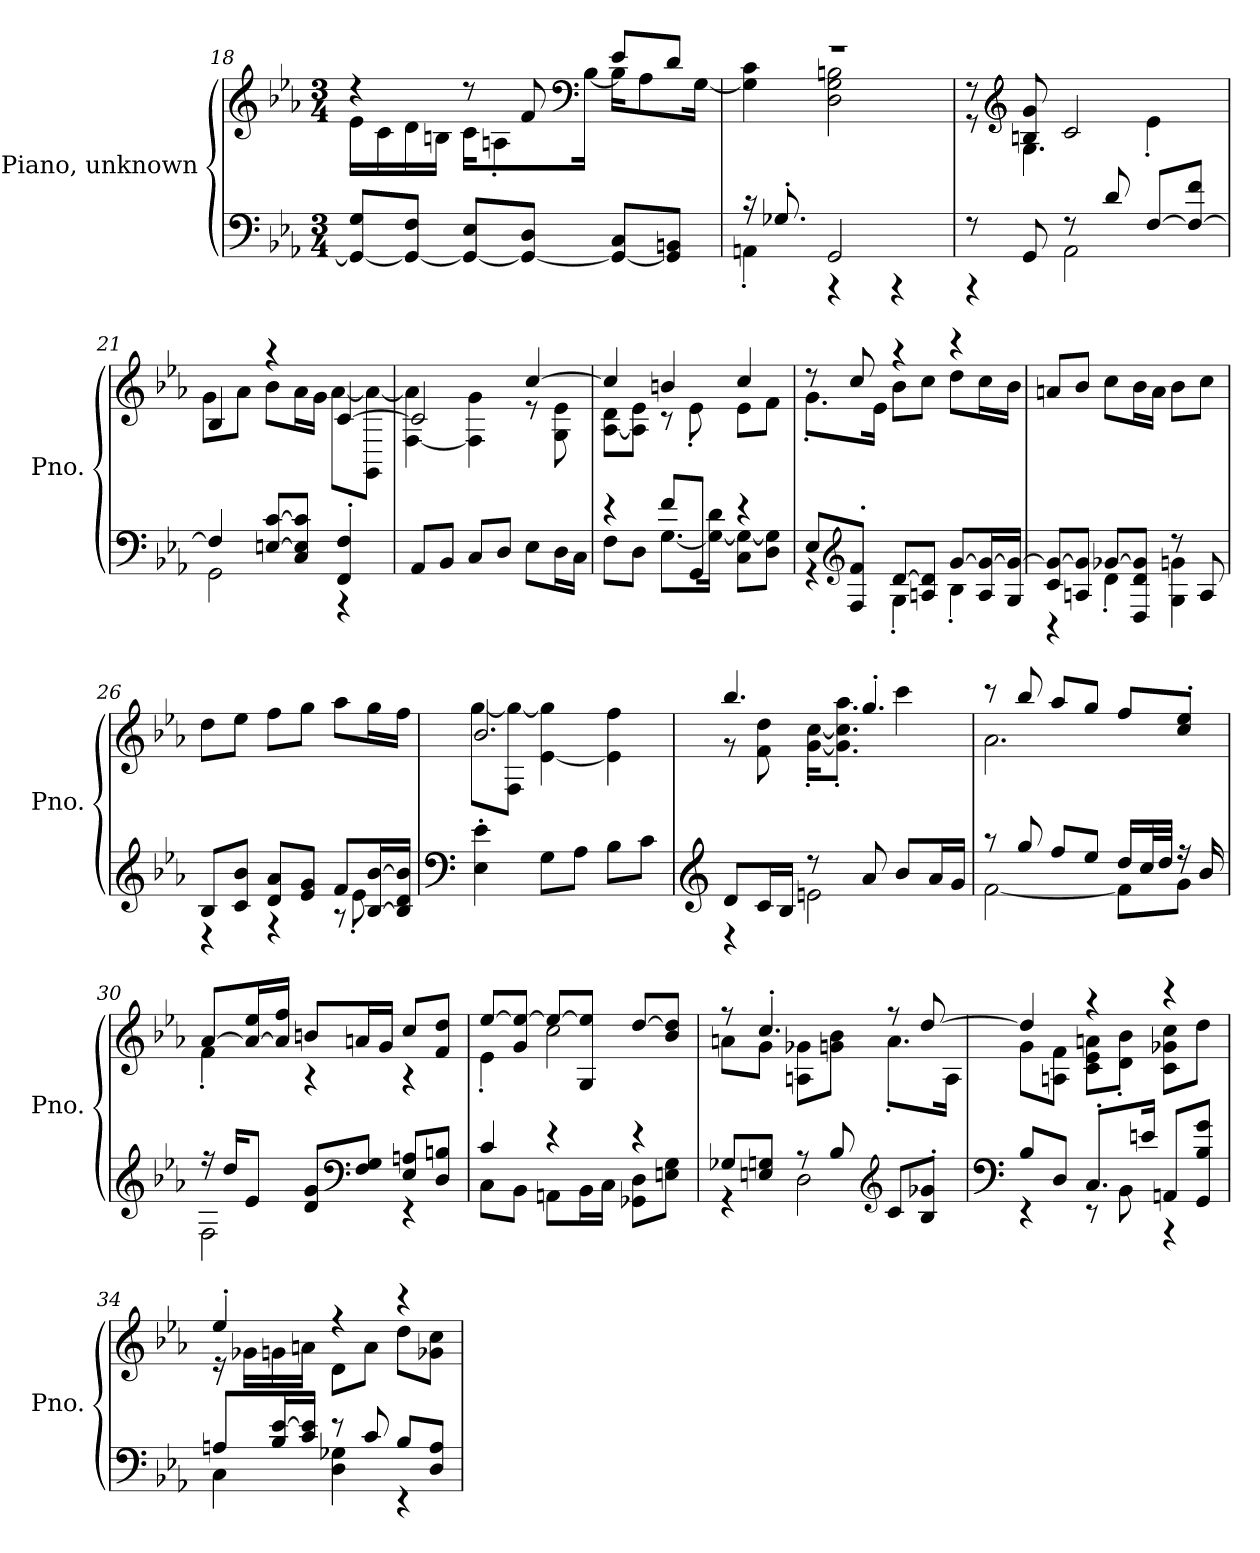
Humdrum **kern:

**kern	**kern
*part1	*part1
*staff2	*staff1
*I"Piano, unknown	*
*I'Pno.	*
!!LO:LB:g=z
*clefF4	*clefG2
*k[b-e-a-]	*k[b-e-a-]
*M3/4	*M3/4
=18	=18
*	*^
8GG/_ 8G/L	4r	16e-\LL
.	.	16c\
8GG/_ 8F/J	.	16d\
.	.	16Bn\JJ
8GG/_ 8E-/L	8r	16c\KL
.	.	8An'\
8GG/_ 8D/J	8f/	.
*	*clefF4	*
.	.	[16B\Jk
8GG/_ 8C/L	8e-/L	16B\KL]
.	.	8A\
8GG/] 8BBn/J	8d/J	.
.	.	[16G\Jk
=19	=19	=19
*^	*	*
16r	4AAn'\	2.r	4G\] 4c\
8.G-X'/	.	.	.
2GG/	4r	.	2D\ 2G\ 2Bn\
.	4r	.	.
=20	=20	=20	=20
8r	4r	8r	8r
*	*	*clefG2	*
8GG/	.	8Bn/ 8g/	4.G\
8r	2AA-\	2c/	.
8d/	.	.	.
[8F/L	.	.	4e-'\
8F/_ 8f/J	.	.	.
=21	=21	=21	=21
4F/]	2GG\	4B-/	8g\L
.	.	.	8a-\J
[8En/ [8c/L	.	4r	8b-\L
8C/ 8E/] 8c/]J	.	.	16a-\L
.	.	.	16g\JJ
4FF/' 4F/'	4r	[4c/	[8a-\L
.	.	.	8GG\ 8a-\_J
*v	*v	*	*
!!LO:PB:g=z	!!
=22	=22	=22
8AA-/L	2c/]	[4F\ 4a-\]
8BB-/J	.	.
8C/L	.	4F\] 4g\
8D/J	.	.
8E-\L	[4cc/	8r
16D\L	.	8G\ 8e-\
16C\JJ	.	.
=23	=23	=23
*^	*	*
4r	8F\L	4cc/]	[8A-\ 8d\L
.	8D\J	.	8A-\] 8e-\J
8f/L	[8.G\L	4bn/	8r
8GG/J	.	.	8e-'\
.	16G\_ 16d\Jk	.	.
4r	8C\ 8G\_L	4cc/	8e-\L
.	8D\ 8G\]J	.	8f\J
=24	=24	=24	=24
8E-/L	4r	8r	8.g'\L
*clefG2	*	*	*
8F/' 8f/'J	.	8cc/	.
.	.	.	16e-\Jk
[8d/L	4G'\	4r	8b-\L
8An/ 8d/]J	.	.	8cc\J
[8g/L	4B-'\	4r	8dd\L
16A/ 16g/_L	.	.	16cc\L
16G/ 16g/_JJ	.	.	16b-\JJ
*	*	*v	*v
=25	=25	=25
8c/ 8g/_L	4r	8an/L
8An/ 8g/]J	.	8b-/J
[8g-X/L	4d'\	8cc\L
8D/ 8d/ 8g-/]J	.	16b-\L
.	.	16a\JJ
8r	4G\ 4gn\	8b-\L
8A/	.	8cc\J
!!LO:LB:g=z
=26	=26	=26
8B-/L	4r	8dd\L
8c/ 8b-/J	.	8ee-\J
8d/ 8a-/L	4r	8ff\L
8e-/ 8g/J	.	8gg\J
8f/L	8r	8aa-\L
[16B-/ [16b-/L	8e-'\	16gg\L
16B-/] 16d/ 16b-/]JJ	.	16ff\JJ
*v	*v	*
=27	=27
*clefF4	*
*	*^
4E-\' 4e-\'	2.b-/	[8gg\L
.	.	8F\ 8gg\_J
8G\L	.	[4e-\ 4gg\]
8A-\J	.	.
8B-\L	.	4e-\] 4ff\
8c\J	.	.
=28	=28	=28
*clefG2	*	*
*^	*	*
8d/L	4r	4.bb-/	8r
16c/L	.	.	8f\ 8dd\
16B-/JJ	.	.	.
8r	2en\	.	[16g\' [16cc\'KL
.	.	.	8.g\]' 8.cc\]' 8.aa-\'J
8a-/	.	4.gg'/	.
8b-/L	.	.	4ccc\
16a-/L	.	.	.
16g/JJ	.	.	.
!!LO:LB:g=z	!!
=29	=29	=29	=29
8r	[2f\	8r	2.a-\
8gg/	.	8bb-/	.
8ff/L	.	8aa-/L	.
8ee-/J	.	8gg/J	.
16dd/LL	8f\L]	8ff/L	.
32cc/L	.	.	.
32dd/JJJ	.	.	.
16r	8g\J	8cc/' 8ee-/'J	.
16b-/	.	.	.
=30	=30	=30	=30
16r	2F\	[8a-/L	4f'\
16dd/KL	.	.	.
8e-/J	.	16a-/_ 16ee-/L	.
.	.	16a-/] 16ff/JJ	.
8d/ 8g/L	.	8bn/L	4r
*clefF4	*	*	*
8F/ 8G/J	.	16an/L	.
.	.	16g/JJ	.
8E-/ 8An/L	4r	8cc/L	4r
8D/ 8Bn/J	.	8f/ 8dd/J	.
=31	=31	=31	=31
4c/	8C\L	[8ee-/L	4e-'\
.	8BB-\J	8g/ 8ee-/_J	.
4r	8AAn\L	8ee-/L_	2cc\
.	16BB-\L	8G/ 8ee-/]J	.
.	16C\JJ	.	.
4r	8GG-X\ 8D\L	[8dd/L	.
.	8En\ 8G\J	8b-/ 8dd/]J	.
!!LO:LB:g=z	!!
=32	=32	=32	=32
8G-X/L	4r	8r	8an\L
8En/ 8Gn/J	.	4.cc'/	8g\J
8r	2D\	.	8An\ 8g-X\L
8B-/	.	.	8gn\ 8b-\J
*clefG2	*	*	*
8c/L	.	8r	8.a'\L
8B-/' 8g-X/'J	.	[8dd/	.
.	.	.	16A\Jk
=33	=33	=33	=33
*clefF4	*	*	*
8B-/L	4r	4dd/]	8g\L
8D/J	.	.	8An\ 8f\J
8.C'/L	8r	4r	8c\ 8e-\ 8an\L
.	8BB-\	.	8d\' 8b-\'J
16en/Jk	.	.	.
8AAn/L	4r	4r	8c\ 8g-X\ 8cc\L
8GG/ 8B-/ 8g/J	.	.	8dd\J
=34	=34	=34	=34
8An/L	4C\	4ee-'/	16r
.	.	.	16g-X\LL
16B-/ [16e-/L	.	.	16gn\
16c/ 16e-/]JJ	.	.	16an\JJ
8r	4D\ 4G-X\	4r	8d\L
8c/	.	.	8a\J
8B-/L	4r	4r	8dd\L
8D/ 8A/J	.	.	8g-X\ 8cc\J
*v	*v	*	*
*	*v	*v
=	=
*-	*-
